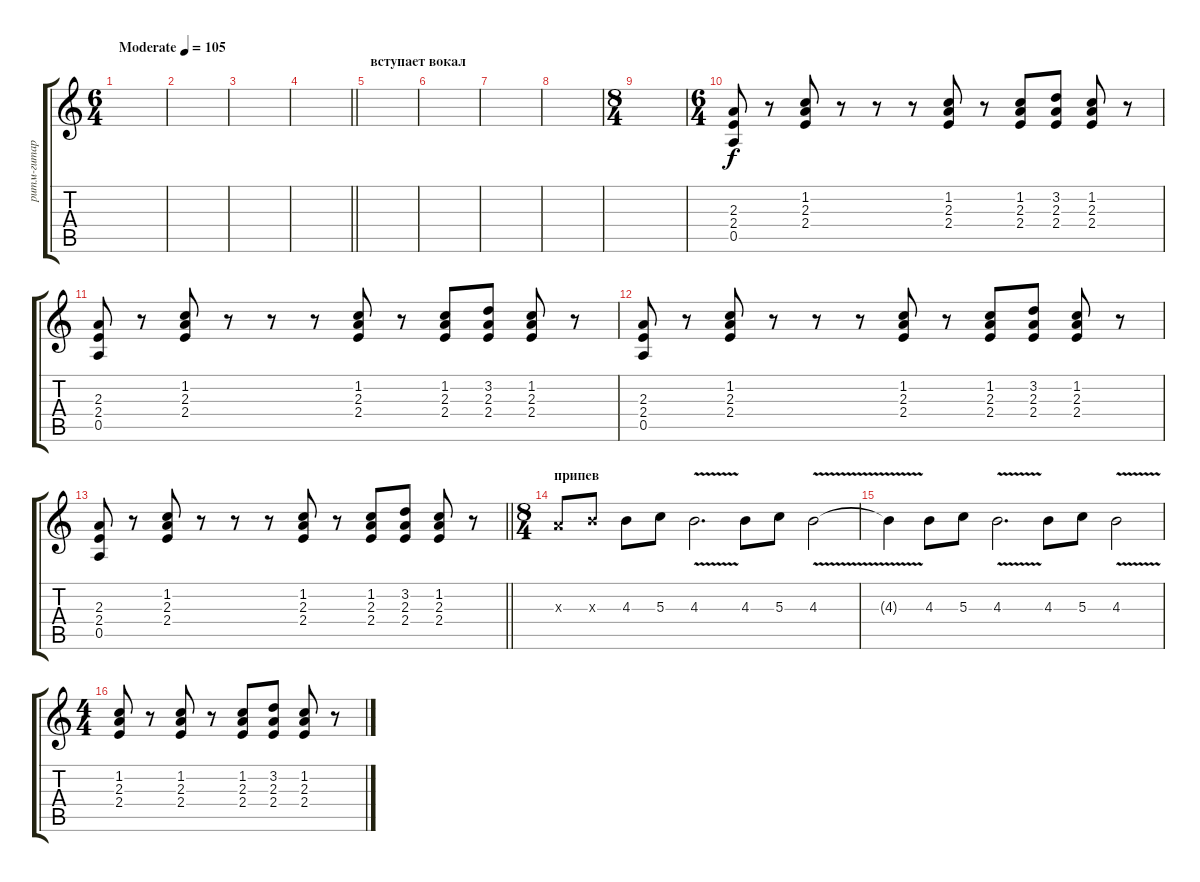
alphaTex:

\track ("ритм-гитара" "ритм-гитар") {instrument overdrivenguitar}
\staff {score tabs}
\tuning (E4 B3 G3 D3 A2 E2) {hide}
\ts (6 4)
\tempo (105 "Moderate")
\clef g2
\ks c
|
|
|
\barLineRight lightlight
|
\section ("" "вступает вокал")
|
|
|
|
\ts (8 4)
|
\ts (6 4)
(2.3 2.4 0.5).8 r.8 (1.2 2.3 2.4).8 r.8 r.8 r.8 (1.2 2.3 2.4).8 r.8 (1.2 2.3 2.4).8 (3.2 2.3 2.4).8 (1.2 2.3 2.4).8 r.8 |
(2.3 2.4 0.5).8 r.8 (1.2 2.3 2.4).8 r.8 r.8 r.8 (1.2 2.3 2.4).8 r.8 (1.2 2.3 2.4).8 (3.2 2.3 2.4).8 (1.2 2.3 2.4).8 r.8 |
(2.3 2.4 0.5).8 r.8 (1.2 2.3 2.4).8 r.8 r.8 r.8 (1.2 2.3 2.4).8 r.8 (1.2 2.3 2.4).8 (3.2 2.3 2.4).8 (1.2 2.3 2.4).8 r.8 |
\barLineRight lightlight
(2.3 2.4 0.5).8 r.8 (1.2 2.3 2.4).8 r.8 r.8 r.8 (1.2 2.3 2.4).8 r.8 (1.2 2.3 2.4).8 (3.2 2.3 2.4).8 (1.2 2.3 2.4).8 r.8 |
\ts (8 4)
\section ("" "припев")
2.3{x}.8{volume 9 balance 5} 4.3{x}.8 4.3.8 5.3.8 4.3{v}.2{d} 4.3.8 5.3.8 4.3{v}.2 |
4.3{t}.4 4.3.8 5.3.8 4.3{v}.2{d} 4.3.8 5.3.8 4.3{v}.2 |
\ts (4 4)
(1.2 2.3 2.4).8{volume 11 balance 8} r.8 (1.2 2.3 2.4).8 r.8 (1.2 2.3 2.4).8 (3.2 2.3 2.4).8 (1.2 2.3 2.4).8 r.8
